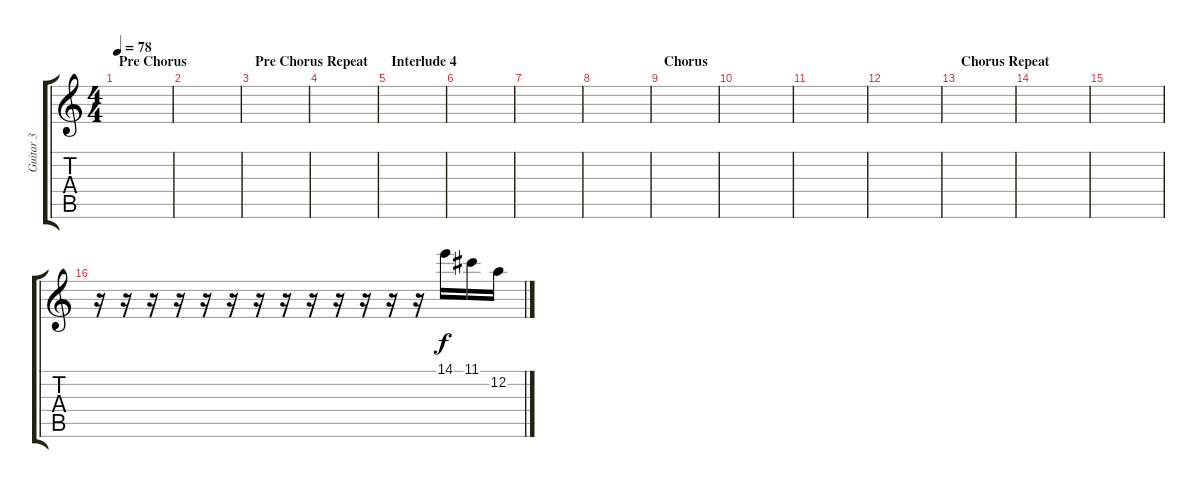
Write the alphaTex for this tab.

\track ("Guitar 3" "Guitar 3") {instrument overdrivenguitar}
\staff {score tabs}
\tuning (D4 A3 F3 C3 G2 D2) {hide}
\ts (4 4)
\section ("" "Pre Chorus")
\tempo 78
\clef g2
\ks c
|
|
\section ("" "Pre Chorus Repeat")
|
|
\section ("" "Interlude 4")
|
|
|
|
\section ("" "Chorus")
|
|
|
|
\section ("" "Chorus Repeat")
|
|
|
r.16 r.16 r.16 r.16 r.16 r.16 r.16 r.16 r.16 r.16 r.16 r.16 r.16 14.1.16 11.1.16 12.2.16
